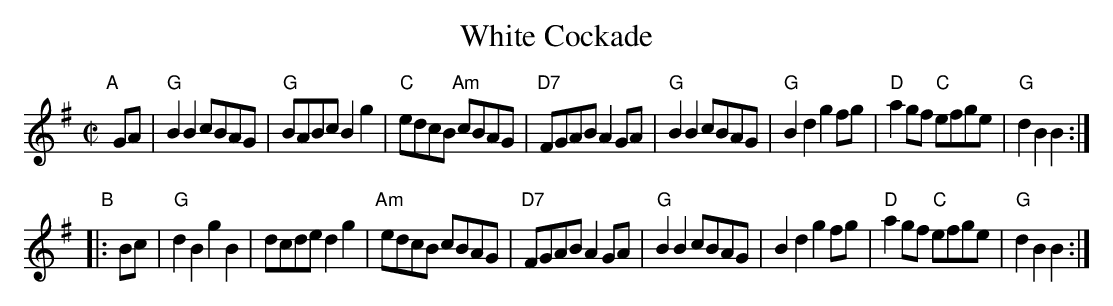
X:1
T: White Cockade
M: C|
L: 1/8
K: G
"A"[|] GA \
| "G"B2B2 cBAG | "G"BABc B2g2 | "C"edcB "Am"cBAG | "D7"FGAB A2GA \
| "G"B2B2 cBAG | "G"B2d2 g2fg | "D"a2gf "C"efge | "G"d2B2 B2 :|
"B"|: Bc \
| "G"d2B2 g2B2 | dcde d2g2 | "Am"edcB cBAG | "D7"FGAB A2GA \
| "G"B2B2 cBAG | B2d2 g2fg | "D"a2gf "C"efge | "G"d2B2 B2 :|
